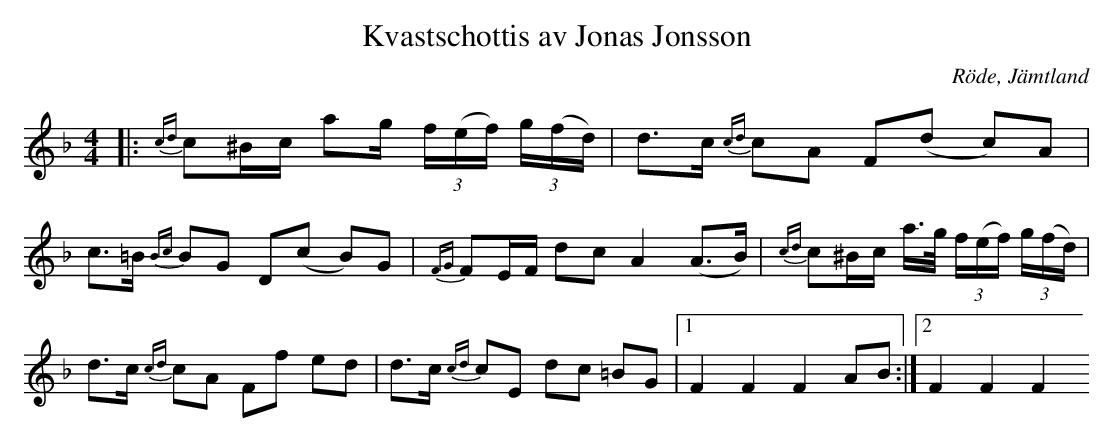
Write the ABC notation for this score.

X:1
T:Kvastschottis av Jonas Jonsson
O:Röde, Jämtland
M:4/4
L:1/16
K:F
|: {cd}c2^Bc a2g (3f(ef) (3g(fd) | d2>c2 {cd}c2A2 F2(d2- c2)A2 | c2>=B2 {Bc}B2G2 D2(c2- B2)G2 | {FG}F2EF d2c2 A4 (A2>B2) | {cd}c2^Bc a>g (3f(ef) (3g(fd) | d2>c2 {cd}c2A2 F2f2 e2d2 | d2>c2 {cd}c2E2 d2c2 =B2G2 |1 F4 F4 F4 A2B2 :|2 F4 F4 F4
